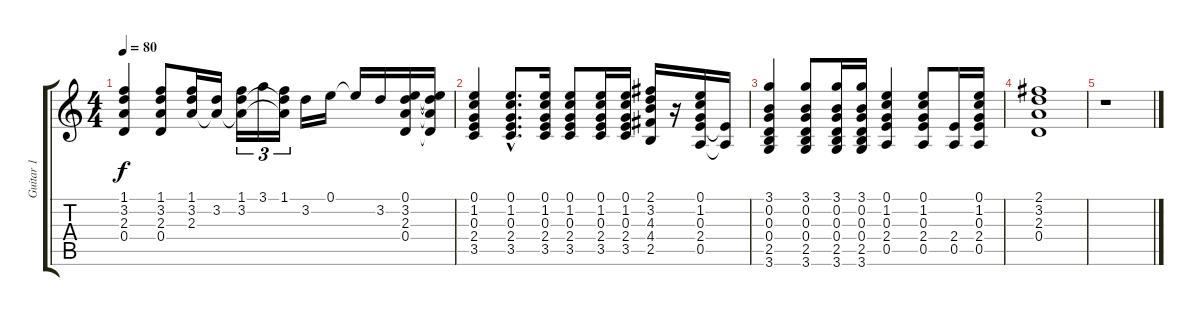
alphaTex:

\track ("Guitar 1" "Guitar 1") {instrument acousticguitarnylon}
\staff {score tabs}
\tuning (E4 B3 G3 D3 A2 E2) {hide}
\ts (4 4)
\tempo 80
\clef g2
\ks c
(1.1 3.2 2.3 0.4).4{dy f} (1.1 3.2 2.3 0.4).8 (1.1 3.2 2.3).16 (3.2 2.3{t}).16 (1.1 3.2 2.3{t}).16{tu (3 2)} 3.1.16{tu (3 2)} (1.1 3.2{t} 2.3{t}).16{tu (3 2)} 3.2.16 0.1.16 0.1{t}.16 3.2.16 (0.1 3.2 2.3 0.4).16 (0.1{t} 3.2{t} 2.3{t} 0.4{t}).16 |
(0.1 1.2 0.3 2.4 3.5).4 (0.1{hac} 1.2{hac} 0.3{hac} 2.4{hac} 3.5{hac}).8{d} (0.1 1.2 0.3 2.4 3.5).16 (0.1 1.2 0.3 2.4 3.5).8 (0.1 1.2 0.3 2.4 3.5).16 (0.1 1.2 0.3 2.4 3.5).16 (2.1 3.2 4.3 4.4 2.5).16 r.16 (0.1 1.2 0.3 2.4 0.5).16 (2.4{t} 0.5{t}).16 |
(3.1 0.2 0.3 0.4 2.5 3.6).4 (3.1 0.2 0.3 0.4 2.5 3.6).8 (3.1 0.2 0.3 0.4 2.5 3.6).16 (3.1 0.2 0.3 0.4 2.5 3.6).16 (0.1 1.2 0.3 2.4 0.5).4 (0.1 1.2 0.3 2.4 0.5).8 (2.4 0.5).16 (0.1 1.2 0.3 2.4 0.5).16 |
(2.1 3.2 2.3 0.4).1 |
r.1
